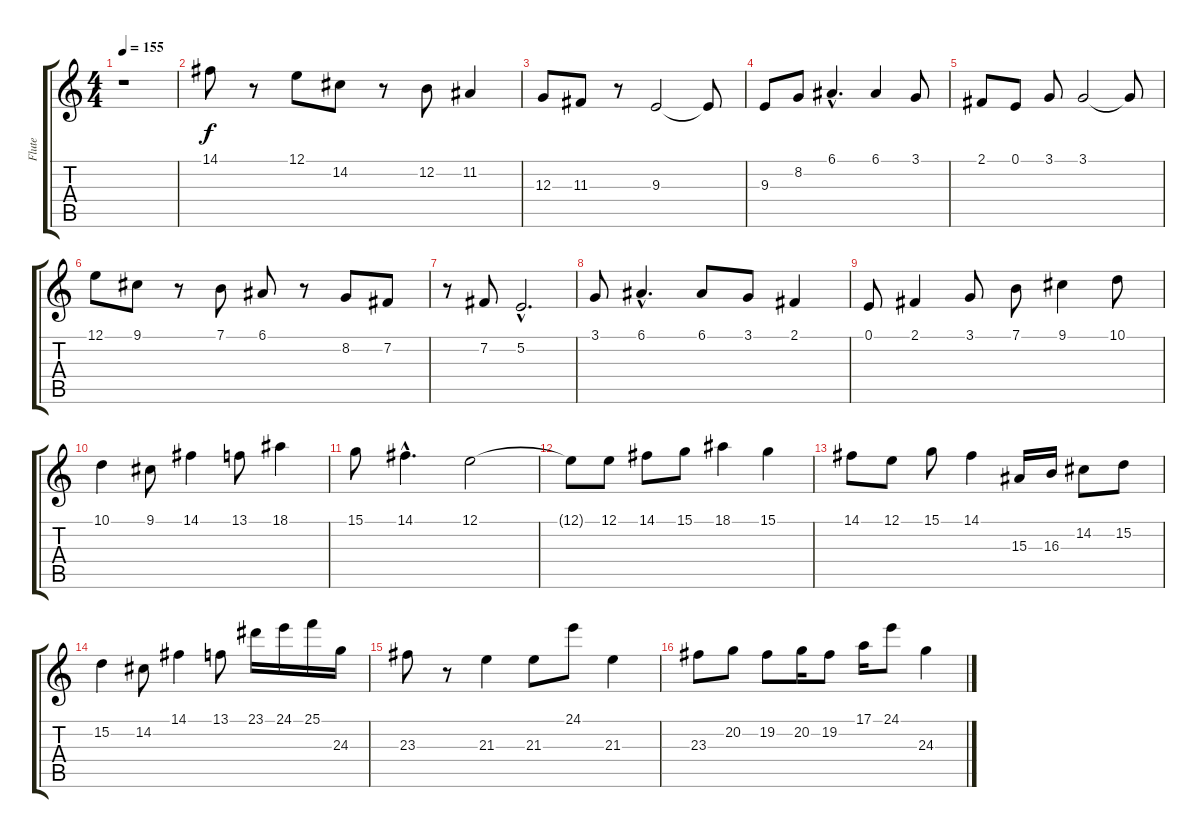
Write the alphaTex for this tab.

\track ("Flute" "Flute") {instrument flute}
\staff {score tabs}
\tuning (E4 B3 G3 D3 A2 E2) {hide}
\ts (4 4)
\tempo 155
\clef g2
\ks c
r.1{dy ff} |
14.1.8{dy f instrument panflute} r.8 12.1.8 14.2.8 r.8 12.2.8 11.2.4 |
12.3.8 11.3.8 r.8 9.3.2 9.3{t}.8 |
9.3.8 8.2.8 6.1{hac}.4{d} 6.1.4 3.1.8 |
2.1.8 0.1.8 3.1.8 3.1.2 3.1{t}.8 |
12.1.8 9.1.8 r.8 7.1.8 6.1.8 r.8 8.2.8 7.2.8 |
r.8 7.2.8 5.2{hac}.2{d} |
3.1.8 6.1{hac}.4{d} 6.1.8 3.1.8 2.1.4 |
0.1.8 2.1.4 3.1.8 7.1.8 9.1.4 10.1.8 |
10.1.4 9.1.8 14.1.4 13.1.8 18.1.4 |
15.1.8 14.1{hac}.4{d} 12.1.2 |
12.1{t}.8 12.1.8 14.1.8 15.1.8 18.1.4 15.1.4 |
14.1.8 12.1.8 15.1.8 14.1.4 15.3.16 16.3.16 14.2.8 15.2.8 |
15.2.4 14.2.8 14.1.4 13.1.8 23.1.16 24.1.16 25.1.16 24.3.16 |
23.3.8 r.8 21.3.4 21.3.8 24.1.8 21.3.4 |
23.3.8 20.2.8 19.2.8 20.2.16 19.2.8 17.1.16 24.1.8 24.3.4
